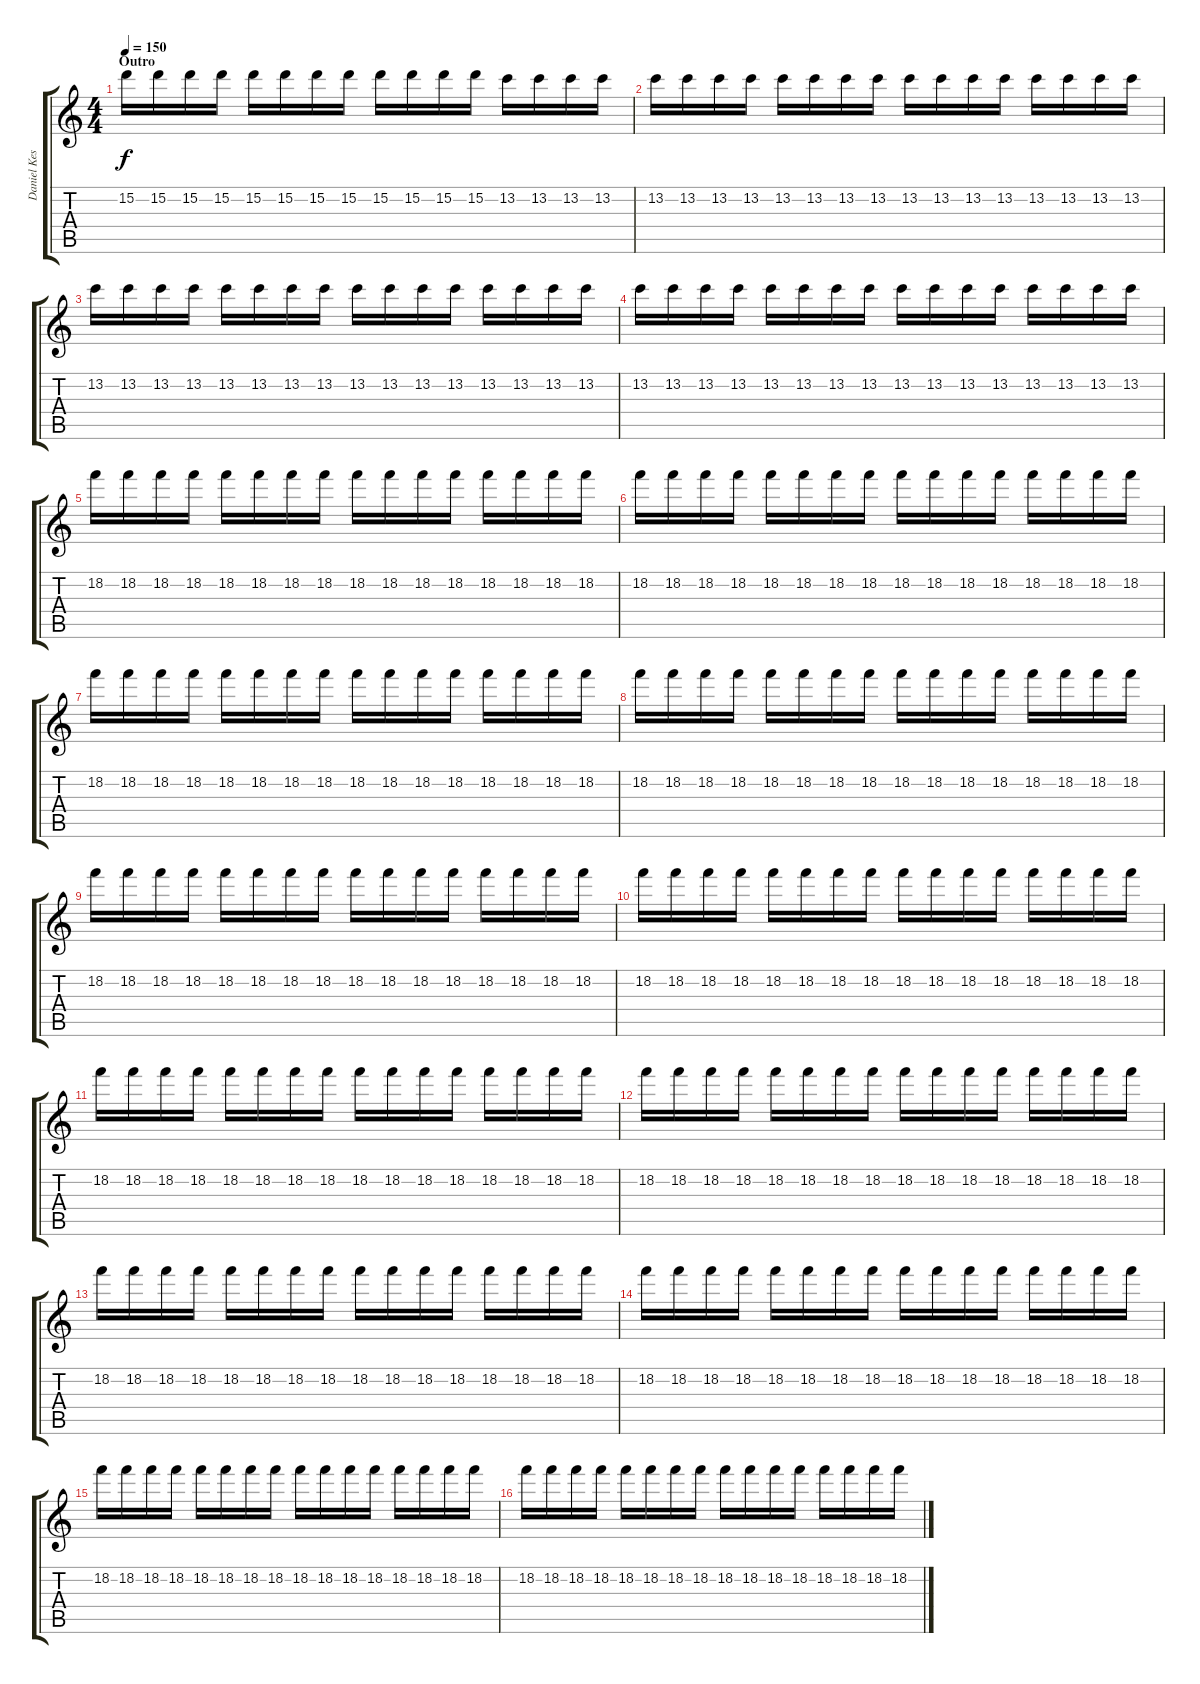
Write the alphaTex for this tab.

\track ("Daniel Kessler" "Daniel Kes") {instrument electricguitarjazz}
\staff {score tabs}
\tuning (E4 B3 G3 D3 A2 E2) {hide}
\ts (4 4)
\section ("" "Outro")
\tempo 150
\clef g2
\ks c
15.2.16{dy f} 15.2.16 15.2.16 15.2.16 15.2.16 15.2.16 15.2.16 15.2.16 15.2.16 15.2.16 15.2.16 15.2.16 13.2.16 13.2.16 13.2.16 13.2.16 |
13.2.16 13.2.16 13.2.16 13.2.16 13.2.16 13.2.16 13.2.16 13.2.16 13.2.16 13.2.16 13.2.16 13.2.16 13.2.16 13.2.16 13.2.16 13.2.16 |
13.2.16 13.2.16 13.2.16 13.2.16 13.2.16 13.2.16 13.2.16 13.2.16 13.2.16 13.2.16 13.2.16 13.2.16 13.2.16 13.2.16 13.2.16 13.2.16 |
13.2.16 13.2.16 13.2.16 13.2.16 13.2.16 13.2.16 13.2.16 13.2.16 13.2.16 13.2.16 13.2.16 13.2.16 13.2.16 13.2.16 13.2.16 13.2.16 |
18.2.16 18.2.16 18.2.16 18.2.16 18.2.16 18.2.16 18.2.16 18.2.16 18.2.16 18.2.16 18.2.16 18.2.16 18.2.16 18.2.16 18.2.16 18.2.16 |
18.2.16 18.2.16 18.2.16 18.2.16 18.2.16 18.2.16 18.2.16 18.2.16 18.2.16 18.2.16 18.2.16 18.2.16 18.2.16 18.2.16 18.2.16 18.2.16 |
18.2.16 18.2.16 18.2.16 18.2.16 18.2.16 18.2.16 18.2.16 18.2.16 18.2.16 18.2.16 18.2.16 18.2.16 18.2.16 18.2.16 18.2.16 18.2.16 |
18.2.16 18.2.16 18.2.16 18.2.16 18.2.16 18.2.16 18.2.16 18.2.16 18.2.16 18.2.16 18.2.16 18.2.16 18.2.16 18.2.16 18.2.16 18.2.16 |
18.2.16 18.2.16 18.2.16 18.2.16 18.2.16 18.2.16 18.2.16 18.2.16 18.2.16 18.2.16 18.2.16 18.2.16 18.2.16 18.2.16 18.2.16 18.2.16 |
18.2.16 18.2.16 18.2.16 18.2.16 18.2.16 18.2.16 18.2.16 18.2.16 18.2.16 18.2.16 18.2.16 18.2.16 18.2.16 18.2.16 18.2.16 18.2.16 |
18.2.16 18.2.16 18.2.16 18.2.16 18.2.16 18.2.16 18.2.16 18.2.16 18.2.16 18.2.16 18.2.16 18.2.16 18.2.16 18.2.16 18.2.16 18.2.16 |
18.2.16 18.2.16 18.2.16 18.2.16 18.2.16 18.2.16 18.2.16 18.2.16 18.2.16 18.2.16 18.2.16 18.2.16 18.2.16 18.2.16 18.2.16 18.2.16 |
18.2.16 18.2.16 18.2.16 18.2.16 18.2.16 18.2.16 18.2.16 18.2.16 18.2.16 18.2.16 18.2.16 18.2.16 18.2.16 18.2.16 18.2.16 18.2.16 |
18.2.16 18.2.16 18.2.16 18.2.16 18.2.16 18.2.16 18.2.16 18.2.16 18.2.16 18.2.16 18.2.16 18.2.16 18.2.16 18.2.16 18.2.16 18.2.16 |
18.2.16 18.2.16 18.2.16 18.2.16 18.2.16 18.2.16 18.2.16 18.2.16 18.2.16 18.2.16 18.2.16 18.2.16 18.2.16 18.2.16 18.2.16 18.2.16 |
18.2.16 18.2.16 18.2.16 18.2.16 18.2.16 18.2.16 18.2.16 18.2.16 18.2.16 18.2.16 18.2.16 18.2.16 18.2.16 18.2.16 18.2.16 18.2.16
